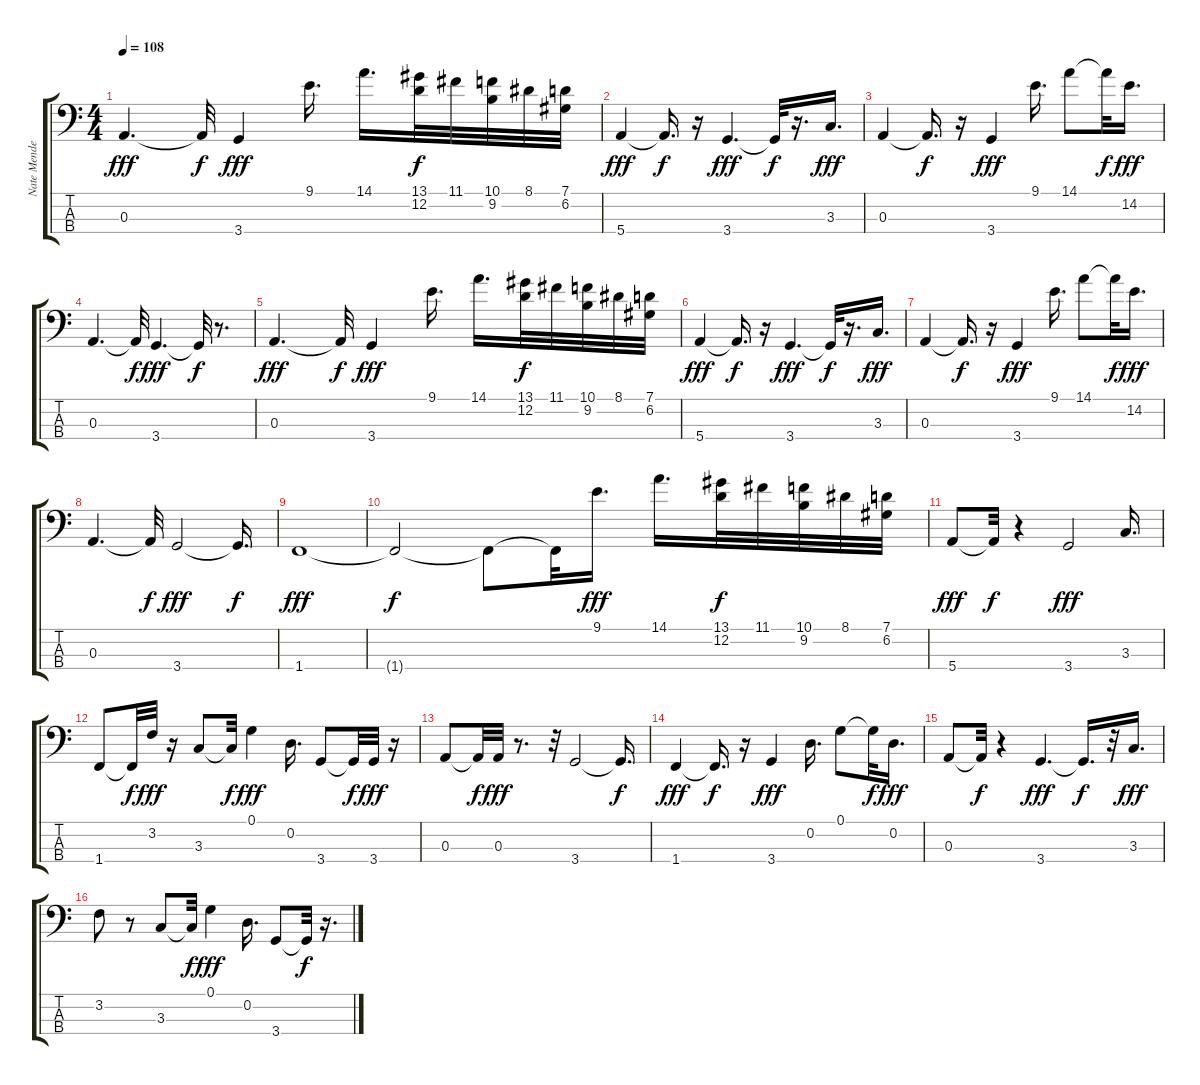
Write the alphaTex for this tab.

\track ("Nate Mendel" "Nate Mende") {instrument electricbassfinger}
\staff {score tabs}
\tuning (G2 D2 A1 E1) {hide}
\ts (4 4)
\tempo 108
\clef f4
\ks c
0.3.4{d dy fff} 0.3{t}.32{dy f} 3.4.4{dy fff} 9.1.16{d} 14.1.16{d} (13.1 12.2).32{dy f} 11.1.32 (10.1 9.2).32 8.1.32 (7.1 6.2).32 |
5.4.4{dy fff} 5.4{t}.16{d dy f} r.16 3.4.4{d dy fff} 3.4{t}.32{dy f} r.16{d} 3.3.16{d dy fff} |
0.3.4 0.3{t}.16{d dy f} r.16 3.4.4{dy fff} 9.1.16{d} 14.1.8 14.1{t}.32{dy f} 14.2.16{d dy fff} |
0.3.4{d} 0.3{t}.32{dy f} 3.4.4{d dy fff} 3.4{t}.32{dy f} r.8{d} |
0.3.4{d dy fff} 0.3{t}.32{dy f} 3.4.4{dy fff} 9.1.16{d} 14.1.16{d} (13.1 12.2).32{dy f} 11.1.32 (10.1 9.2).32 8.1.32 (7.1 6.2).32 |
5.4.4{dy fff} 5.4{t}.16{d dy f} r.16 3.4.4{d dy fff} 3.4{t}.32{dy f} r.16{d} 3.3.16{d dy fff} |
0.3.4 0.3{t}.16{d dy f} r.16 3.4.4{dy fff} 9.1.16{d} 14.1.8 14.1{t}.32{dy f} 14.2.16{d dy fff} |
0.3.4{d} 0.3{t}.32{dy f} 3.4.2{dy fff} 3.4{t}.16{d dy f} |
1.4.1{dy fff} |
1.4{t}.2{dy f} 1.4{t}.8 1.4{t}.32 9.1.16{d dy fff} 14.1.16{d} (13.1 12.2).32{dy f} 11.1.32 (10.1 9.2).32 8.1.32 (7.1 6.2).32 |
5.4.8{dy fff} 5.4{t}.32{dy f} r.4 3.4.2{dy fff} 3.3.16{d} |
1.4.8 1.4{t}.32{dy f} 3.2.32{dy fff} r.16 3.3.8 3.3{t}.32{dy f} 0.1.4{dy fff} 0.2.16{d} 3.4.8 3.4{t}.32{dy f} 3.4.32{dy fff} r.16 |
0.3.8 0.3{t}.32{dy f} 0.3.32{dy fff} r.8{d} r.32 3.4.2 3.4{t}.16{d dy f} |
1.4.4{dy fff} 1.4{t}.16{d dy f} r.16 3.4.4{dy fff} 0.2.16{d} 0.1.8 0.1{t}.32{dy f} 0.2.16{d dy fff} |
0.3.8 0.3{t}.32{dy f} r.4 3.4.4{d dy fff} 3.4{t}.16{d dy f} r.32 3.3.16{d dy fff} |
3.2.8 r.8 3.3.8 3.3{t}.32{dy f} 0.1.4{dy fff} 0.2.16{d} 3.4.8 3.4{t}.32{dy f} r.16{d}
